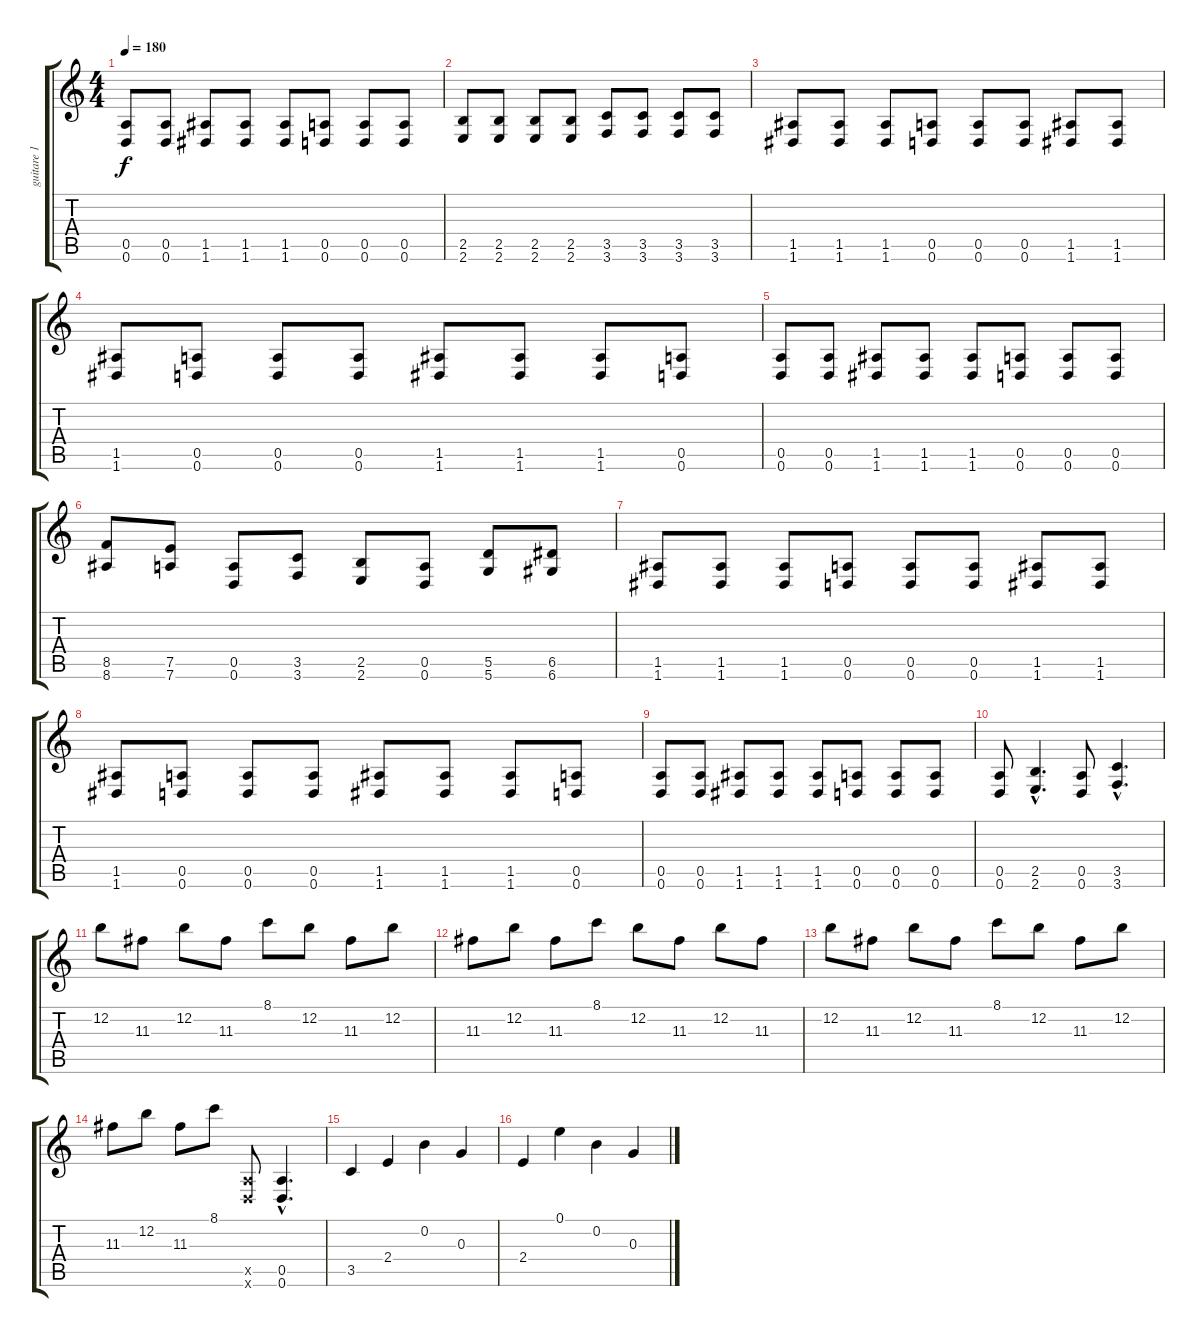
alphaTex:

\track ("guitare 1" "guitare 1") {instrument distortionguitar}
\staff {score tabs}
\tuning (E4 B3 G3 D3 A2 D2) {hide}
\ts (4 4)
\tempo 180
\clef g2
\ks c
(0.5 0.6).8{dy f} (0.5 0.6).8 (1.5 1.6).8 (1.5 1.6).8 (1.5 1.6).8 (0.5 0.6).8 (0.5 0.6).8 (0.5 0.6).8 |
(2.5 2.6).8 (2.5 2.6).8 (2.5 2.6).8 (2.5 2.6).8 (3.5 3.6).8 (3.5 3.6).8 (3.5 3.6).8 (3.5 3.6).8 |
(1.5 1.6).8 (1.5 1.6).8 (1.5 1.6).8 (0.5 0.6).8 (0.5 0.6).8 (0.5 0.6).8 (1.5 1.6).8 (1.5 1.6).8 |
(1.5 1.6).8 (0.5 0.6).8 (0.5 0.6).8 (0.5 0.6).8 (1.5 1.6).8 (1.5 1.6).8 (1.5 1.6).8 (0.5 0.6).8 |
(0.5 0.6).8 (0.5 0.6).8 (1.5 1.6).8 (1.5 1.6).8 (1.5 1.6).8 (0.5 0.6).8 (0.5 0.6).8 (0.5 0.6).8 |
(8.5 8.6).8 (7.5 7.6).8 (0.5 0.6).8 (3.5 3.6).8 (2.5 2.6).8 (0.5 0.6).8 (5.5 5.6).8 (6.5 6.6).8 |
(1.5 1.6).8 (1.5 1.6).8 (1.5 1.6).8 (0.5 0.6).8 (0.5 0.6).8 (0.5 0.6).8 (1.5 1.6).8 (1.5 1.6).8 |
(1.5 1.6).8 (0.5 0.6).8 (0.5 0.6).8 (0.5 0.6).8 (1.5 1.6).8 (1.5 1.6).8 (1.5 1.6).8 (0.5 0.6).8 |
(0.5 0.6).8 (0.5 0.6).8 (1.5 1.6).8 (1.5 1.6).8 (1.5 1.6).8 (0.5 0.6).8 (0.5 0.6).8 (0.5 0.6).8 |
(0.5 0.6).8 (2.5{hac} 2.6{hac}).4{d} (0.5 0.6).8 (3.5{hac} 3.6{hac}).4{d} |
12.2.8 11.3.8 12.2.8 11.3.8 8.1.8 12.2.8 11.3.8 12.2.8 |
11.3.8 12.2.8 11.3.8 8.1.8 12.2.8 11.3.8 12.2.8 11.3.8 |
12.2.8 11.3.8 12.2.8 11.3.8 8.1.8 12.2.8 11.3.8 12.2.8 |
11.3.8 12.2.8 11.3.8 8.1.8 (0.5{x} 0.6{x}).8 (0.5{hac} 0.6{hac}).4{d} |
3.5.4 2.4.4 0.2.4 0.3.4 |
2.4.4 0.1.4 0.2.4 0.3.4
